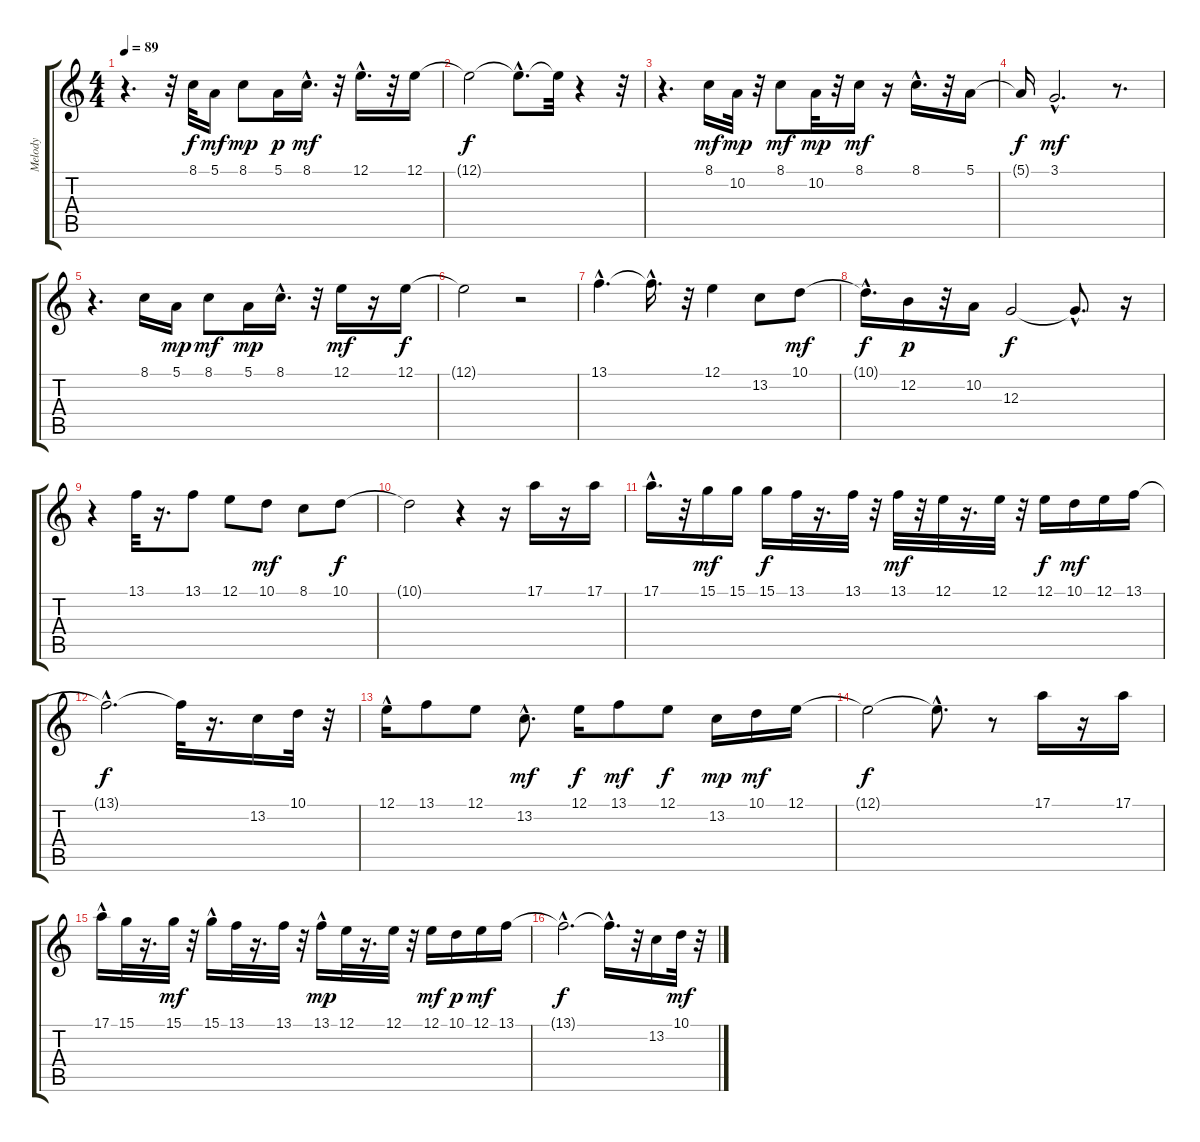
\track ("Melody " "Melody ") {instrument stringensemble2}
\staff {score tabs}
\tuning (E4 B3 G3 D3 A2 E2) {hide}
\ts (4 4)
\tempo 89
\clef g2
\ks c
r.4{d dy f} r.32 8.1.32 5.1.16{dy mf} 8.1.8{dy mp} 5.1.16{dy p} 8.1{hac}.16{d dy mf} r.32 12.1{hac}.16{d} r.32 12.1.16 |
12.1{t}.2{dy f} 12.1{hac t}.8{d} 12.1{t}.32 r.4 r.32 |
r.4{d} 8.1.16{dy mf} 10.2.32{dy mp} r.32 8.1.8{dy mf} 10.2.32{dy mp} r.32 8.1.16{dy mf} r.16 8.1{hac}.16{d} r.32 5.1.16 |
5.1{t}.16{dy f} 3.1{hac}.2{d dy mf} r.8{d} |
r.4{d} 8.1.16 5.1.16{dy mp} 8.1.8{dy mf} 5.1.16{dy mp} 8.1{hac}.16{d} r.32 12.1.16{dy mf} r.16 12.1.16{dy f} |
12.1{t}.2 r.2 |
13.1{hac}.4{d} 13.1{hac t}.16{d} r.32 12.1.4 13.2.8 10.1.8{dy mf} |
10.1{hac t}.16{d dy f} 12.2.16{dy p} r.32 10.2.16 12.3.2{dy f} 12.3{hac t}.8{d} r.16 |
r.4 13.1.32 r.16{d} 13.1.8 12.1.8 10.1.8{dy mf} 8.1.8 10.1.8{dy f} |
10.1{t}.2 r.4 r.16 17.1.16 r.16 17.1.16 |
17.1{hac}.16{d} r.32 15.1.16{dy mf} 15.1.16 15.1.16{dy f} 13.1.32 r.16{d} 13.1.32 r.32 13.1.32{dy mf} r.32 12.1.32 r.16{d} 12.1.32 r.32 12.1.16{dy f} 10.1.16{dy mf} 12.1.16 13.1.16 |
13.1{hac t}.2{d dy f} 13.1{t}.32 r.16{d} 13.2.16 10.1.32 r.32 |
12.1{hac}.16 13.1.8 12.1.8 13.2{hac}.8{d dy mf} 12.1.16{dy f} 13.1.8{dy mf} 12.1.8{dy f} 13.2.16{dy mp} 10.1.16{dy mf} 12.1.16 |
12.1{t}.2{dy f} 12.1{hac t}.8{d} r.8 17.1.16 r.16 17.1.16 |
17.1{hac}.16 15.1.32 r.16{d} 15.1.32{dy mf} r.32 15.1{hac}.16 13.1.32 r.16{d} 13.1.32 r.32 13.1{hac}.16{dy mp} 12.1.32 r.16{d} 12.1.32 r.32 12.1.16{dy mf} 10.1.16{dy p} 12.1.16{dy mf} 13.1.16 |
13.1{hac t}.2{d dy f} 13.1{hac t}.16{d} r.32 13.2.16 10.1.32{dy mf} r.32
